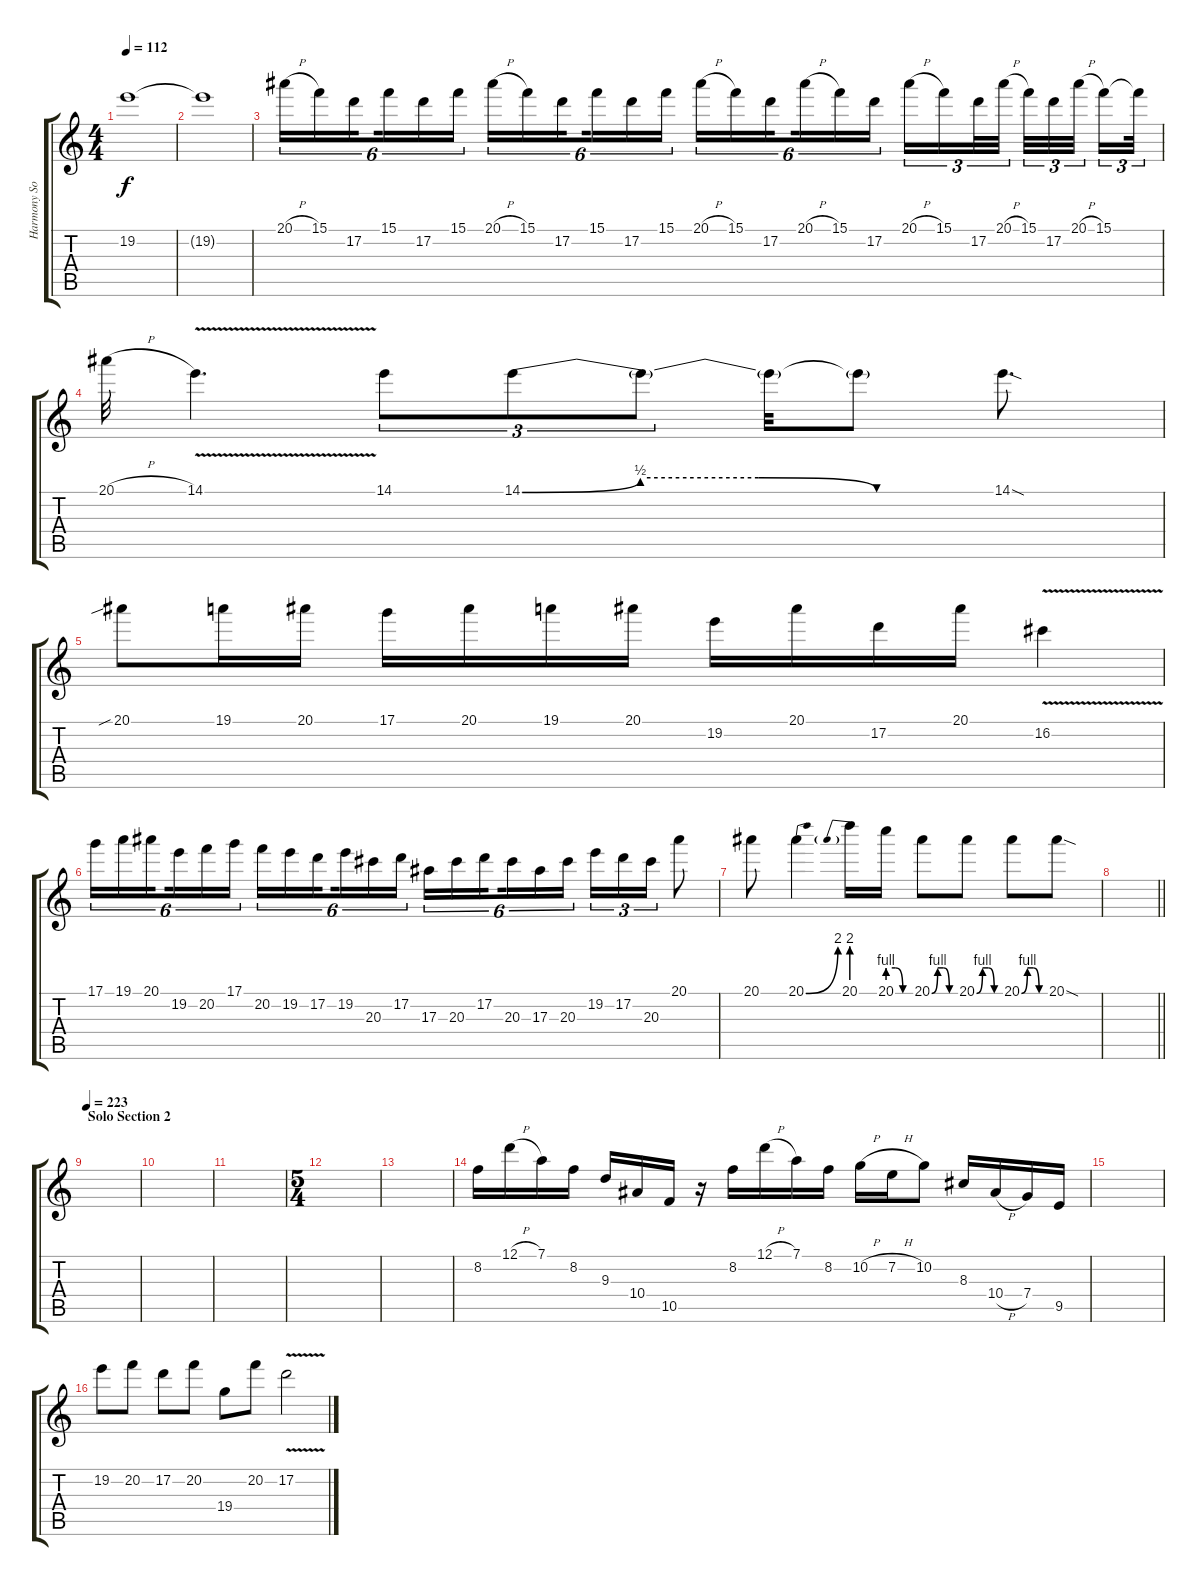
\track ("Harmony Solo" "Harmony So") {instrument distortionguitar}
\staff {score tabs}
\tuning (D4 A3 F3 C3 G2 D2) {hide}
\ts (4 4)
\tempo 112
\clef g2
\ks c
19.2{t}.1{dy f volume 0} |
19.2{t}.1 |
20.1{h}.16{tu (6 4) volume 15} 15.1.16{tu (6 4)} 17.2.16{tu (6 4) beam splitsecondary} 15.1.16{tu (6 4)} 17.2.16{tu (6 4)} 15.1.16{tu (6 4)} 20.1{h}.16{tu (6 4)} 15.1.16{tu (6 4)} 17.2.16{tu (6 4) beam splitsecondary} 15.1.16{tu (6 4)} 17.2.16{tu (6 4)} 15.1.16{tu (6 4)} 20.1{h}.16{tu (6 4)} 15.1.16{tu (6 4)} 17.2.16{tu (6 4) beam splitsecondary} 20.1{h}.16{tu (6 4)} 15.1.16{tu (6 4)} 17.2.16{tu (6 4)} 20.1{h}.16{tu (3 2)} 15.1.16{tu (3 2)} 17.2.32{tu (3 2)} 20.1{h}.32{tu (3 2) beam splitsecondary} 15.1.32{tu (3 2)} 17.2.32{tu (3 2)} 20.1{h}.32{tu (3 2) beam splitsecondary} 15.1.16{tu (3 2)} 15.1{t}.32{tu (3 2)} |
20.1{h}.32 14.1{v}.4{d} 14.1.8{tu (3 2)} 14.1{be (custom 0 0 15 2 30 2 45 0 60 0)}.8{tu (3 2)} 14.1{t}.8{tu (3 2)} 14.1{t}.32 14.1{t}.8 14.1{sod}.8{d} |
20.1{sib}.8 19.1.16 20.1.16 17.1.16 20.1.16 19.1.16 20.1.16 19.2.16 20.1.16 17.2.16 20.1.16 16.2{v}.4 |
17.1.16{tu (6 4)} 19.1.16{tu (6 4)} 20.1.16{tu (6 4) beam splitsecondary} 19.2.16{tu (6 4)} 20.2.16{tu (6 4)} 17.1.16{tu (6 4)} 20.2.16{tu (6 4)} 19.2.16{tu (6 4)} 17.2.16{tu (6 4) beam splitsecondary} 19.2.16{tu (6 4)} 20.3.16{tu (6 4)} 17.2.16{tu (6 4)} 17.3.16{tu (6 4)} 20.3.16{tu (6 4)} 17.2.16{tu (6 4) beam splitsecondary} 20.3.16{tu (6 4)} 17.3.16{tu (6 4)} 20.3.16{tu (6 4)} 19.2.16{tu (3 2)} 17.2.16{tu (3 2)} 20.3.16{tu (3 2)} 20.1.8 |
20.1.8 20.1{be (bend 0 0 60 8)}.4 20.1{be (prebend 0 8 60 8)}.16 20.1{be (custom 0 4 20 4 40 0 60 0)}.16 20.1{be (custom 0 0 15 4 30 4 45 0 60 0)}.8 20.1{be (custom 0 0 15 4 30 4 45 0 60 0)}.8 20.1{be (custom 0 0 15 4 30 4 45 0 60 0)}.8 20.1{sod}.8 |
\barLineRight lightlight
|
\section ("" "Solo Section 2")
\tempo 223
|
|
|
\ts (5 4)
|
|
8.2.16 12.1{h}.16 7.1.16 8.2.16 9.3.16 10.4.16 10.5.16 r.16 8.2.16 12.1{h}.16 7.1.16 8.2.16 10.2{h}.16 7.2{h}.16 10.2.8 8.3.16 10.4{h}.16 7.4.16 9.5.16 |
|
19.2.8 20.2.8 17.2.8 20.2.8 19.4.8 20.2.8 17.2{v}.2
